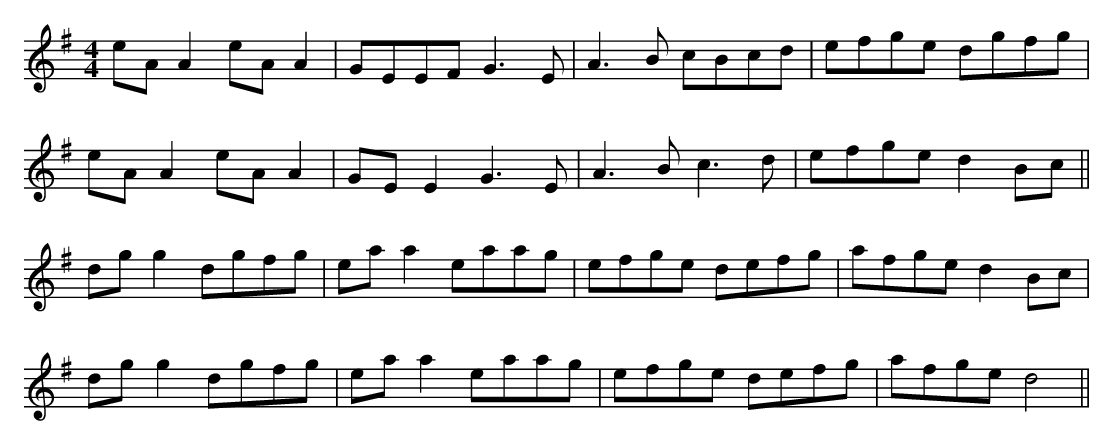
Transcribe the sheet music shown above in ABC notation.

X:1
M:4/4
K:Dmix
eA A2 eA A2|GEEF G3E|A3 B cBcd|efge dgfg|
eA A2 eA A2|GE E2 G3E|A3 B c3d|efge d2Bc||
dg g2 dgfg|ea a2 eaag|efge defg|afge d2 Bc|
dg g2 dgfg|ea a2 eaag|efge defg|afge d4||
